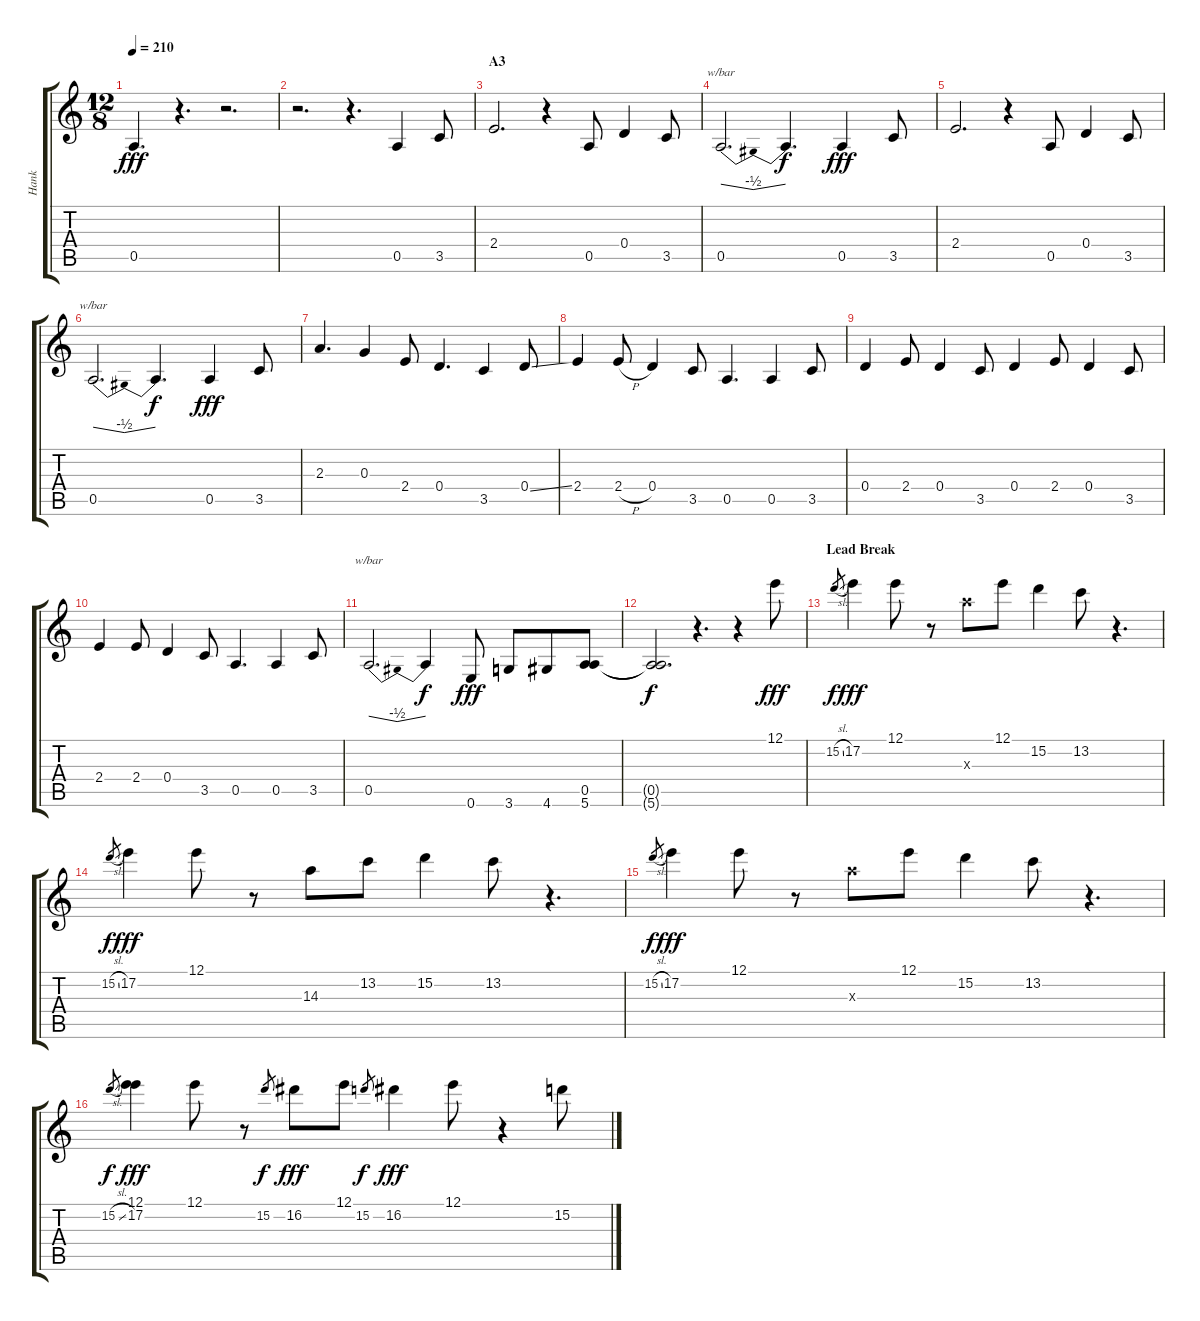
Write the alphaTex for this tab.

\track ("Hank" "Hank") {instrument electricguitarjazz}
\staff {score tabs}
\tuning (E4 B3 G3 D3 A2 E2) {hide}
\ts (12 8)
\tempo 210
\clef g2
\ks c
0.5.4{d dy fff} r.4{d} r.2{d} |
r.2{d} r.4{d} 0.5.4 3.5.8 |
\section ("" "A3")
2.4.2{d} r.4 0.5.8 0.4.4 3.5.8 |
0.5.2{d tbe (dip default 0 0 30 -2 60 0)} 0.5{t}.4{d dy f} 0.5.4{dy fff} 3.5.8 |
2.4.2{d} r.4 0.5.8 0.4.4 3.5.8 |
0.5.2{d tbe (dip default 0 0 30 -2 60 0)} 0.5{t}.4{d dy f} 0.5.4{dy fff} 3.5.8 |
2.3.4{d} 0.3.4 2.4.8 0.4.4{d} 3.5.4 0.4{ss}.8 |
2.4.4 2.4{h}.8 0.4.4 3.5.8 0.5.4{d} 0.5.4 3.5.8 |
0.4.4 2.4.8 0.4.4 3.5.8 0.4.4 2.4.8 0.4.4 3.5.8 |
2.4.4 2.4.8 0.4.4 3.5.8 0.5.4{d} 0.5.4 3.5.8 |
0.5.2{d tbe (dip default 0 0 30 -2 60 0)} 0.5{t}.4{dy f} 0.6.8{dy fff volume 15 balance 8 instrument electricguitarmuted} 3.6.8 4.6.8 (0.5 5.6).8 |
(0.5{t} 5.6{t}).2{d dy f} r.4{d} r.4 12.1.8{dy fff} |
\section ("" "Lead Break")
15.2{sl}.8{gr dy f} 17.2.4{dy fff} 12.1.8 r.8 14.3{x}.8 12.1.8 15.2.4 13.2.8 r.4{d} |
15.2{sl}.8{gr dy f} 17.2.4{dy fff} 12.1.8 r.8 14.3.8 13.2.8 15.2.4 13.2.8 r.4{d} |
15.2{sl}.8{gr dy f} 17.2.4{dy fff} 12.1.8 r.8 14.3{x}.8 12.1.8 15.2.4 13.2.8 r.4{d} |
15.2{sl}.8{gr dy f} (12.1 17.2).4{dy fff} 12.1.8 r.8 15.2.8{gr dy f} 16.2.8{dy fff} 12.1.8 15.2.8{gr dy f} 16.2.4{dy fff} 12.1.8 r.4 15.2.8
